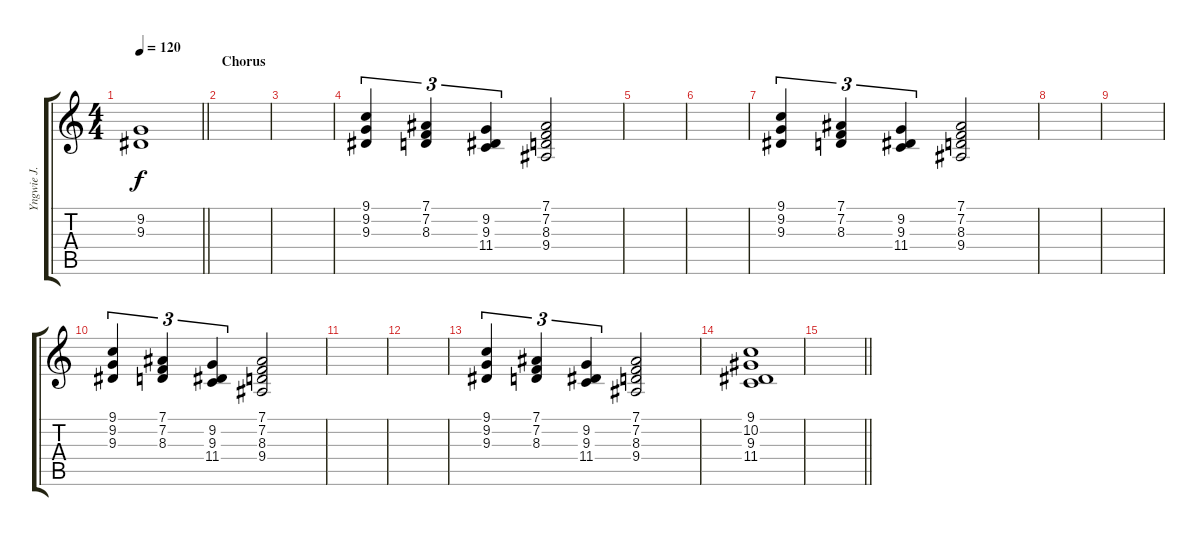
\track ("Yngwie J. Malmsteen" "Yngwie J. ") {instrument lead2sawtooth}
\staff {score tabs}
\tuning (Eb4 Bb3 Gb3 Db3 Ab2 Eb2) {hide}
\ts (4 4)
\tempo 120
\clef g2
\barLineRight lightlight
\ks c
(9.2 9.3).1{dy f} |
\section ("" "Chorus")
|
|
(9.1 9.2 9.3).4{tu (3 2)} (7.1 7.2 8.3).4{tu (3 2)} (9.2 9.3 11.4).4{tu (3 2)} (7.1 7.2 8.3 9.4).2 |
|
|
(9.1 9.2 9.3).4{tu (3 2)} (7.1 7.2 8.3).4{tu (3 2)} (9.2 9.3 11.4).4{tu (3 2)} (7.1 7.2 8.3 9.4).2 |
|
|
(9.1 9.2 9.3).4{tu (3 2)} (7.1 7.2 8.3).4{tu (3 2)} (9.2 9.3 11.4).4{tu (3 2)} (7.1 7.2 8.3 9.4).2 |
|
|
(9.1 9.2 9.3).4{tu (3 2)} (7.1 7.2 8.3).4{tu (3 2)} (9.2 9.3 11.4).4{tu (3 2)} (7.1 7.2 8.3 9.4).2 |
(9.1 10.2 9.3 11.4).1 |
\barLineRight lightlight
